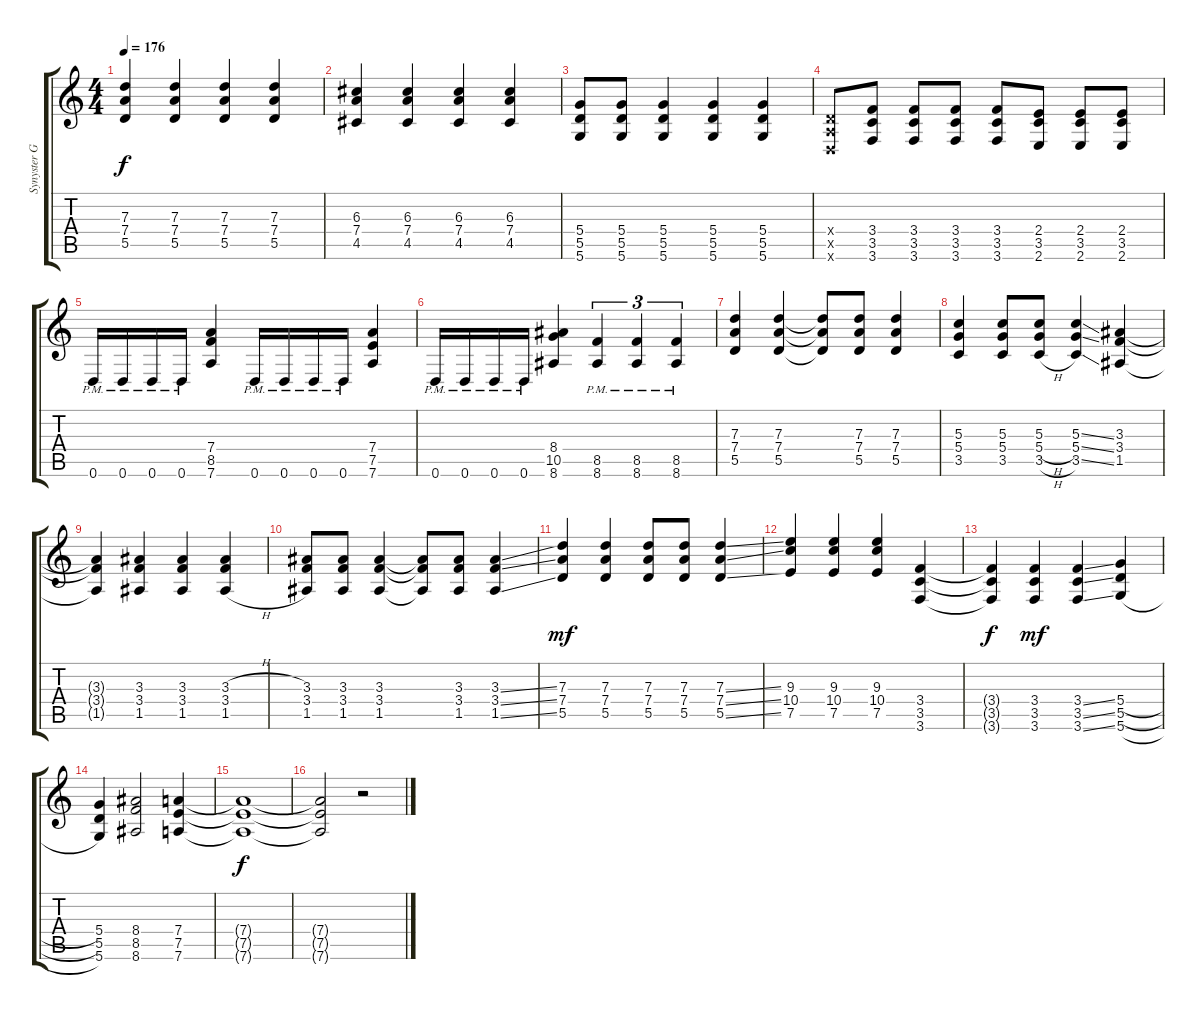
\track ("Synyster Gates " "Synyster G") {instrument distortionguitar}
\staff {score tabs}
\tuning (E4 B3 G3 D3 A2 D2) {hide}
\ts (4 4)
\tempo 176
\clef g2
\ks c
(7.3 7.4 5.5).4{dy f} (7.3 7.4 5.5).4 (7.3 7.4 5.5).4 (7.3 7.4 5.5).4 |
(6.3 7.4 4.5).4 (6.3 7.4 4.5).4 (6.3 7.4 4.5).4 (6.3 7.4 4.5).4 |
(5.4 5.5 5.6).8 (5.4 5.5 5.6).8 (5.4 5.5 5.6).4 (5.4 5.5 5.6).4 (5.4 5.5 5.6).4 |
(0.4{x} 0.5{x} 0.6{x}).8 (3.4 3.5 3.6).8 (3.4 3.5 3.6).8 (3.4 3.5 3.6).8 (3.4 3.5 3.6).8 (2.4 3.5 2.6).8 (2.4 3.5 2.6).8 (2.4 3.5 2.6).8 |
0.6{pm}.16 0.6{pm}.16 0.6{pm}.16 0.6{pm}.16 (7.4 8.5 7.6).4 0.6{pm}.16 0.6{pm}.16 0.6{pm}.16 0.6{pm}.16 (7.4 7.5 7.6).4 |
0.6{pm}.16 0.6{pm}.16 0.6{pm}.16 0.6{pm}.16 (8.4 10.5 8.6).4 (8.5 8.6{pm}).4{tu (3 2)} (8.5 8.6{pm}).4{tu (3 2)} (8.5 8.6{pm}).4{tu (3 2)} |
(7.3 7.4 5.5).4 (7.3 7.4 5.5).4 (7.3{t} 7.4{t} 5.5{t}).8 (7.3 7.4 5.5).8 (7.3 7.4 5.5).4 |
(5.3 5.4 3.5).4 (5.3 5.4 3.5).8 (5.3 5.4{h} 3.5{h}).8 (5.3{ss} 5.4{ss} 3.5{ss}).4 (3.3 3.4 1.5).4 |
(3.3{t} 3.4{t} 1.5{t}).4 (3.3 3.4 1.5).4 (3.3 3.4 1.5).4 (3.3{h} 3.4 1.5{h}).4 |
(3.3 3.4 1.5).8 (3.3 3.4 1.5).8 (3.3 3.4 1.5).4 (3.3{t} 3.4{t} 1.5{t}).8 (3.3 3.4 1.5).8 (3.3{ss} 3.4{ss} 1.5{ss}).4 |
(7.3 7.4 5.5).4{dy mf} (7.3 7.4 5.5).4 (7.3 7.4 5.5).8 (7.3 7.4 5.5).8 (7.3{ss} 7.4{ss} 5.5{ss}).4 |
(9.3 10.4 7.5).4 (9.3 10.4 7.5).4 (9.3 10.4 7.5).4 (3.4 3.5 3.6).4 |
(3.4{t} 3.5{t} 3.6{t}).4{dy f} (3.4 3.5 3.6).4{dy mf} (3.4{ss} 3.5{ss} 3.6{ss}).4 (5.4{h} 5.5{h} 5.6{h}).4 |
(5.4 5.5 5.6).4 (8.4 8.5 8.6).2 (7.4 7.5 7.6).4 |
(7.4{t} 7.5{t} 7.6{t}).1{dy f} |
(7.4{t} 7.5{t} 7.6{t}).2 r.2
